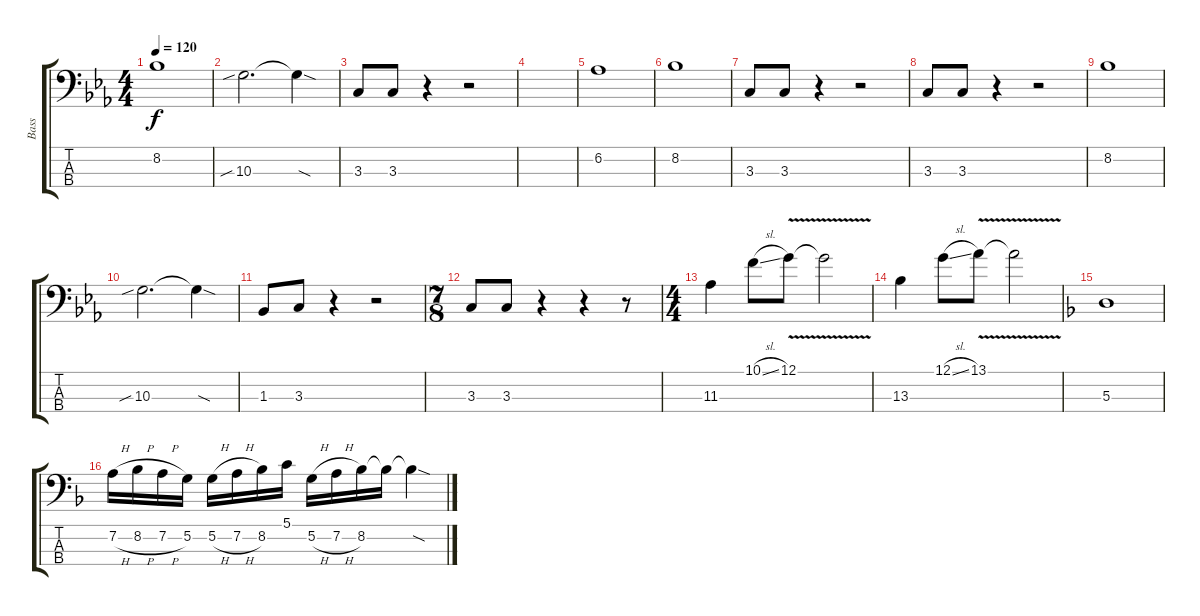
\track ("Bass" "Bass") {instrument electricbassfinger}
\staff {score tabs}
\tuning (G2 D2 A1 E1) {hide}
\ts (4 4)
\tempo 120
\clef f4
\ks eb
8.2.1{dy f} |
10.3{sib}.2{d} 10.3{sod t}.4 |
3.3.8 3.3.8 r.4 r.2 |
|
6.2.1 |
8.2.1 |
3.3.8 3.3.8 r.4 r.2 |
3.3.8 3.3.8 r.4 r.2 |
8.2.1 |
10.3{sib}.2{d} 10.3{sod t}.4 |
1.3.8 3.3.8 r.4 r.2 |
\ts (7 8)
3.3.8 3.3.8 r.4 r.4 r.8 |
\ts (4 4)
11.3.4 10.1{sl}.8 12.1{v}.8 12.1{t}.2 |
13.3.4 12.1{sl}.8 13.1{v}.8 13.1{t}.2 |
\ks f
5.3.1 |
7.2{h}.16 8.2{h}.16 7.2{h}.16 5.2.16 5.2{h}.16 7.2{h}.16 8.2.16 5.1.16 5.2{h}.16 7.2{h}.16 8.2.16 8.2{t}.16 8.2{sod t}.4
